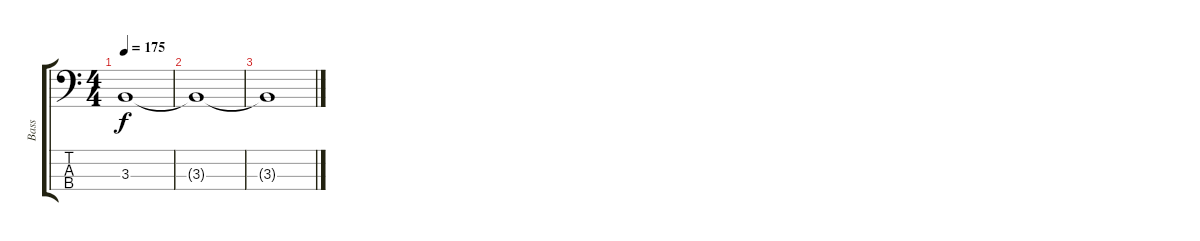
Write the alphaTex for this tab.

\track ("Bass" "Bass") {instrument electricbassfinger}
\staff {score tabs}
\tuning (Gb2 Db2 Ab1 Eb1) {hide}
\ts (4 4)
\tempo 175
\clef f4
\ks c
3.3{t}.1{dy f} |
3.3{t}.1 |
3.3{t}.1
